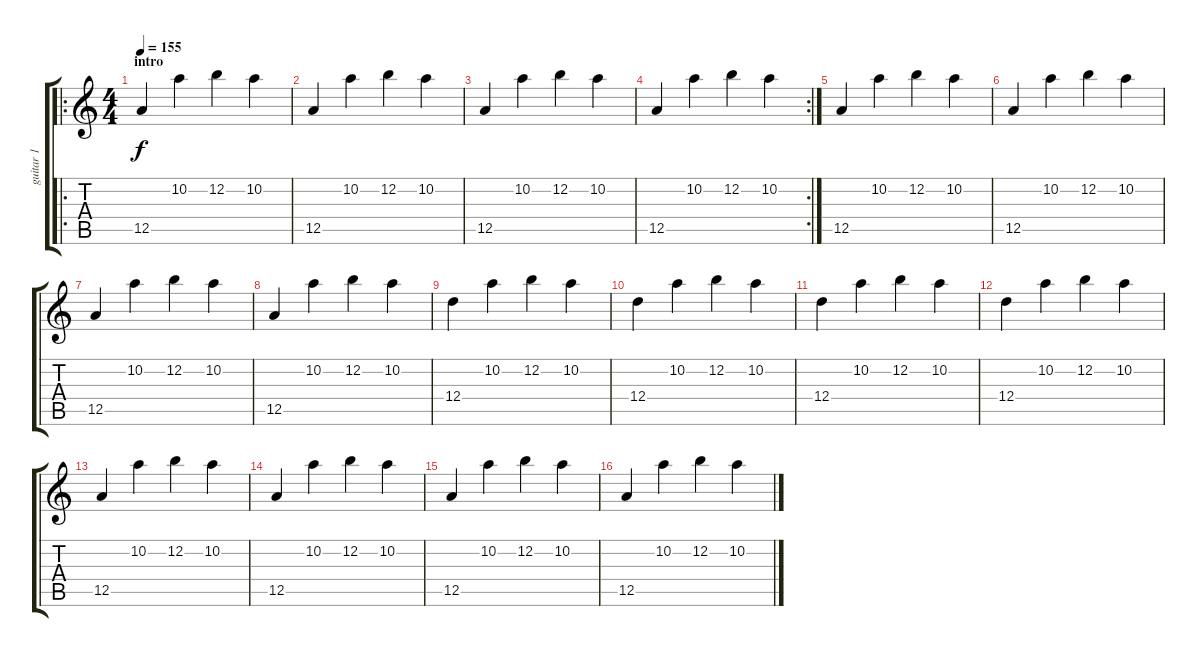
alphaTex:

\track ("guitar 1" "guitar 1") {instrument electricguitarjazz}
\staff {score tabs}
\tuning (E4 B3 G3 D3 A2 E2) {hide}
\ro
\ts (4 4)
\section ("" "intro")
\tempo 155
\clef g2
\ks c
12.5.4{dy f instrument electricguitarjazz} 10.2.4 12.2.4 10.2.4 |
12.5.4 10.2.4 12.2.4 10.2.4 |
12.5.4 10.2.4 12.2.4 10.2.4 |
\rc 2
12.5.4 10.2.4 12.2.4 10.2.4 |
12.5.4 10.2.4 12.2.4 10.2.4 |
12.5.4 10.2.4 12.2.4 10.2.4 |
12.5.4 10.2.4 12.2.4 10.2.4 |
12.5.4 10.2.4 12.2.4 10.2.4 |
12.4.4 10.2.4 12.2.4 10.2.4 |
12.4.4 10.2.4 12.2.4 10.2.4 |
12.4.4 10.2.4 12.2.4 10.2.4 |
12.4.4 10.2.4 12.2.4 10.2.4 |
12.5.4 10.2.4 12.2.4 10.2.4 |
12.5.4 10.2.4 12.2.4 10.2.4 |
12.5.4 10.2.4 12.2.4 10.2.4 |
12.5.4 10.2.4 12.2.4 10.2.4
